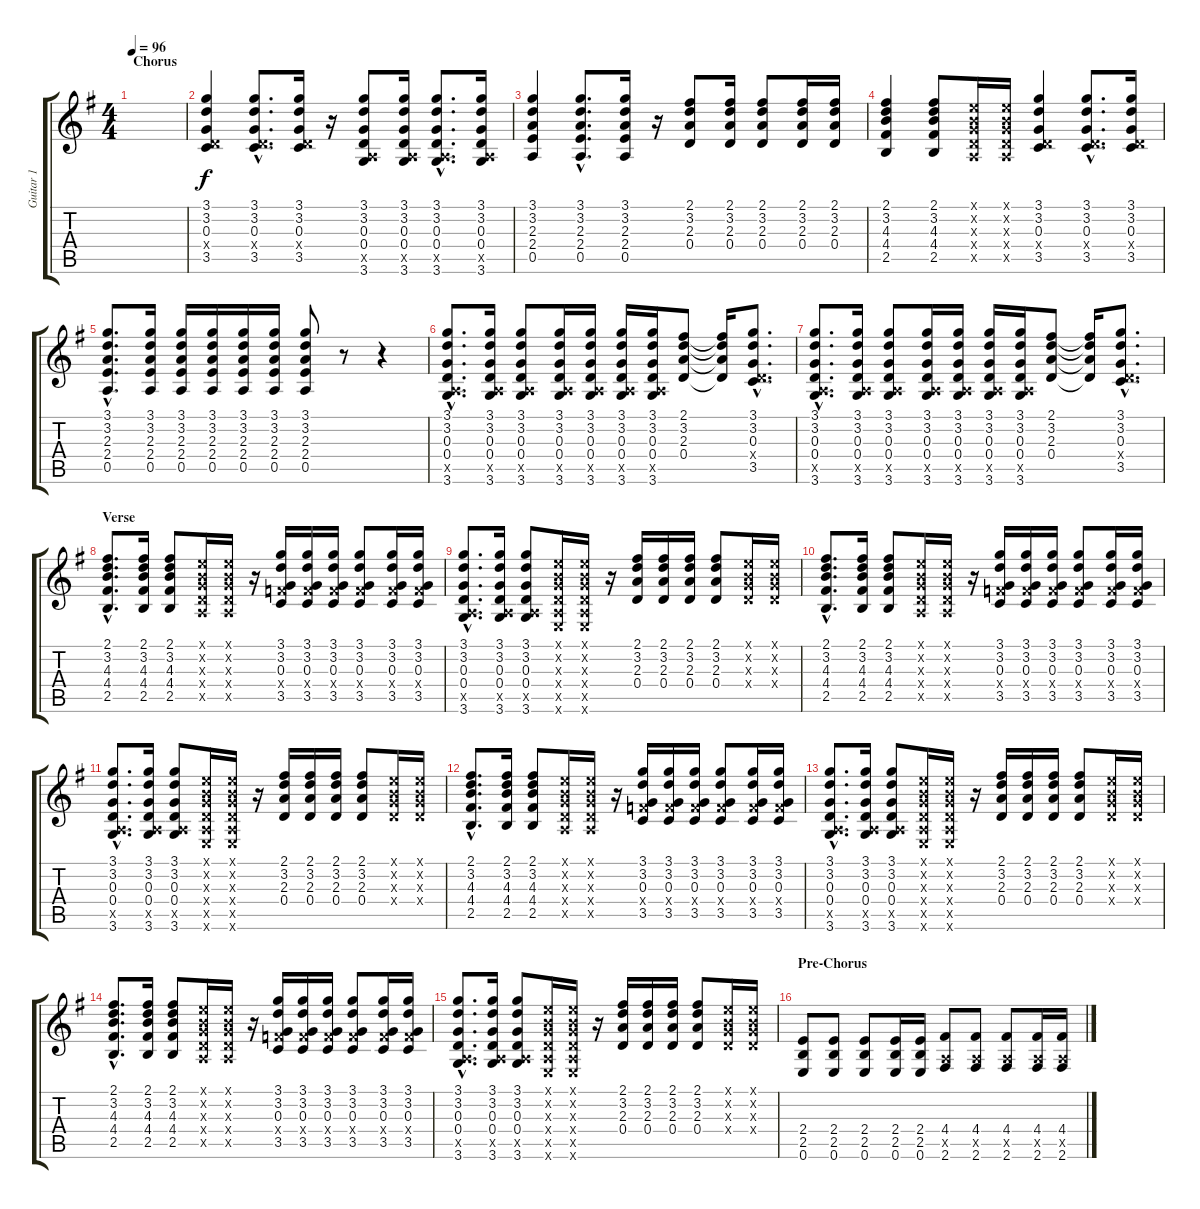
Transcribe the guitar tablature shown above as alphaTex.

\track ("Guitar 1" "Guitar 1") {instrument distortionguitar}
\staff {score tabs}
\tuning (E4 B3 G3 D3 A2 E2) {hide}
\ts (4 4)
\section ("" "Chorus")
\tempo 96
\clef g2
\ks g
|
(3.1 3.2 0.3 0.4{x} 3.5).4{volume 9} (3.1{hac} 3.2{hac} 0.3{hac} 0.4{hac x} 3.5{hac}).8{d} (3.1 3.2 0.3 0.4{x} 3.5).16 r.16 (3.1 3.2 0.3 0.4 0.5{x} 3.6).8 (3.1 3.2 0.3 0.4 0.5{x} 3.6).16 (3.1{hac} 3.2{hac} 0.3{hac} 0.4{hac} 0.5{hac x} 3.6{hac}).8{d} (3.1 3.2 0.3 0.4 0.5{x} 3.6).16 |
(3.1 3.2 2.3 2.4 0.5).4 (3.1{hac} 3.2{hac} 2.3{hac} 2.4{hac} 0.5{hac}).8{d} (3.1 3.2 2.3 2.4 0.5).16 r.16 (2.1 3.2 2.3 0.4).8 (2.1 3.2 2.3 0.4).16 (2.1 3.2 2.3 0.4).8 (2.1 3.2 2.3 0.4).16 (2.1 3.2 2.3 0.4).16 |
(2.1 3.2 4.3 4.4 2.5).4 (2.1 3.2 4.3 4.4 2.5).8 (0.1{x} 0.2{x} 0.3{x} 0.4{x} 0.5{x}).16 (0.1{x} 0.2{x} 0.3{x} 0.4{x} 0.5{x}).16 (3.1 3.2 0.3 0.4{x} 3.5).4 (3.1{hac} 3.2{hac} 0.3{hac} 0.4{hac x} 3.5{hac}).8{d} (3.1 3.2 0.3 0.4{x} 3.5).16 |
(3.1{hac} 3.2{hac} 2.3{hac} 2.4{hac} 0.5{hac}).8{d} (3.1 3.2 2.3 2.4 0.5).16 (3.1 3.2 2.3 2.4 0.5).16 (3.1 3.2 2.3 2.4 0.5).16 (3.1 3.2 2.3 2.4 0.5).16 (3.1 3.2 2.3 2.4 0.5).16 (3.1 3.2 2.3 2.4 0.5).8 r.8 r.4 |
(3.1{hac} 3.2{hac} 0.3{hac} 0.4{hac} 0.5{hac x} 3.6{hac}).8{d volume 12} (3.1 3.2 0.3 0.4 0.5{x} 3.6).16 (3.1 3.2 0.3 0.4 0.5{x} 3.6).8 (3.1 3.2 0.3 0.4 0.5{x} 3.6).16 (3.1 3.2 0.3 0.4 0.5{x} 3.6).16 (3.1 3.2 0.3 0.4 0.5{x} 3.6).16 (3.1 3.2 0.3 0.4 0.5{x} 3.6).16 (2.1 3.2 2.3 0.4).8 (2.1{t} 3.2{t} 2.3{t} 0.4{t}).16 (3.1{hac} 3.2{hac} 0.3{hac} 0.4{hac x} 3.5{hac}).8{d} |
(3.1{hac} 3.2{hac} 0.3{hac} 0.4{hac} 0.5{hac x} 3.6{hac}).8{d} (3.1 3.2 0.3 0.4 0.5{x} 3.6).16 (3.1 3.2 0.3 0.4 0.5{x} 3.6).8 (3.1 3.2 0.3 0.4 0.5{x} 3.6).16 (3.1 3.2 0.3 0.4 0.5{x} 3.6).16 (3.1 3.2 0.3 0.4 0.5{x} 3.6).16 (3.1 3.2 0.3 0.4 0.5{x} 3.6).16 (2.1 3.2 2.3 0.4).8 (2.1{t} 3.2{t} 2.3{t} 0.4{t}).16 (3.1{hac} 3.2{hac} 0.3{hac} 0.4{hac x} 3.5{hac}).8{d} |
\section ("" "Verse")
(2.1{hac} 3.2{hac} 4.3{hac} 4.4{hac} 2.5{hac}).8{d} (2.1 3.2 4.3 4.4 2.5).16 (2.1 3.2 4.3 4.4 2.5).8 (0.1{x} 0.2{x} 0.3{x} 0.4{x} 0.5{x}).16 (0.1{x} 0.2{x} 0.3{x} 0.4{x} 0.5{x}).16 r.16 (3.1 3.2 0.3 3.4{x} 3.5).16 (3.1 3.2 0.3 3.4{x} 3.5).16 (3.1 3.2 0.3 3.4{x} 3.5).16 (3.1 3.2 0.3 3.4{x} 3.5).8 (3.1 3.2 0.3 3.4{x} 3.5).16 (3.1 3.2 0.3 3.4{x} 3.5).16 |
(3.1{hac} 3.2{hac} 0.3{hac} 0.4{hac} 0.5{hac x} 3.6{hac}).8{d} (3.1 3.2 0.3 0.4 0.5{x} 3.6).16 (3.1 3.2 0.3 0.4 0.5{x} 3.6).8 (0.1{x} 0.2{x} 0.3{x} 0.4{x} 0.5{x} 0.6{x}).16 (0.1{x} 0.2{x} 0.3{x} 0.4{x} 0.5{x} 0.6{x}).16 r.16 (2.1 3.2 2.3 0.4).16 (2.1 3.2 2.3 0.4).16 (2.1 3.2 2.3 0.4).16 (2.1 3.2 2.3 0.4).8 (0.1{x} 0.2{x} 0.3{x} 0.4{x}).16 (0.1{x} 0.2{x} 0.3{x} 0.4{x}).16 |
(2.1{hac} 3.2{hac} 4.3{hac} 4.4{hac} 2.5{hac}).8{d} (2.1 3.2 4.3 4.4 2.5).16 (2.1 3.2 4.3 4.4 2.5).8 (0.1{x} 0.2{x} 0.3{x} 0.4{x} 0.5{x}).16 (0.1{x} 0.2{x} 0.3{x} 0.4{x} 0.5{x}).16 r.16 (3.1 3.2 0.3 3.4{x} 3.5).16 (3.1 3.2 0.3 3.4{x} 3.5).16 (3.1 3.2 0.3 3.4{x} 3.5).16 (3.1 3.2 0.3 3.4{x} 3.5).8 (3.1 3.2 0.3 3.4{x} 3.5).16 (3.1 3.2 0.3 3.4{x} 3.5).16 |
(3.1{hac} 3.2{hac} 0.3{hac} 0.4{hac} 0.5{hac x} 3.6{hac}).8{d} (3.1 3.2 0.3 0.4 0.5{x} 3.6).16 (3.1 3.2 0.3 0.4 0.5{x} 3.6).8 (0.1{x} 0.2{x} 0.3{x} 0.4{x} 0.5{x} 0.6{x}).16 (0.1{x} 0.2{x} 0.3{x} 0.4{x} 0.5{x} 0.6{x}).16 r.16 (2.1 3.2 2.3 0.4).16 (2.1 3.2 2.3 0.4).16 (2.1 3.2 2.3 0.4).16 (2.1 3.2 2.3 0.4).8 (0.1{x} 0.2{x} 0.3{x} 0.4{x}).16 (0.1{x} 0.2{x} 0.3{x} 0.4{x}).16 |
(2.1{hac} 3.2{hac} 4.3{hac} 4.4{hac} 2.5{hac}).8{d} (2.1 3.2 4.3 4.4 2.5).16 (2.1 3.2 4.3 4.4 2.5).8 (0.1{x} 0.2{x} 0.3{x} 0.4{x} 0.5{x}).16 (0.1{x} 0.2{x} 0.3{x} 0.4{x} 0.5{x}).16 r.16 (3.1 3.2 0.3 3.4{x} 3.5).16 (3.1 3.2 0.3 3.4{x} 3.5).16 (3.1 3.2 0.3 3.4{x} 3.5).16 (3.1 3.2 0.3 3.4{x} 3.5).8 (3.1 3.2 0.3 3.4{x} 3.5).16 (3.1 3.2 0.3 3.4{x} 3.5).16 |
(3.1{hac} 3.2{hac} 0.3{hac} 0.4{hac} 0.5{hac x} 3.6{hac}).8{d} (3.1 3.2 0.3 0.4 0.5{x} 3.6).16 (3.1 3.2 0.3 0.4 0.5{x} 3.6).8 (0.1{x} 0.2{x} 0.3{x} 0.4{x} 0.5{x} 0.6{x}).16 (0.1{x} 0.2{x} 0.3{x} 0.4{x} 0.5{x} 0.6{x}).16 r.16 (2.1 3.2 2.3 0.4).16 (2.1 3.2 2.3 0.4).16 (2.1 3.2 2.3 0.4).16 (2.1 3.2 2.3 0.4).8 (0.1{x} 0.2{x} 0.3{x} 0.4{x}).16 (0.1{x} 0.2{x} 0.3{x} 0.4{x}).16 |
(2.1{hac} 3.2{hac} 4.3{hac} 4.4{hac} 2.5{hac}).8{d} (2.1 3.2 4.3 4.4 2.5).16 (2.1 3.2 4.3 4.4 2.5).8 (0.1{x} 0.2{x} 0.3{x} 0.4{x} 0.5{x}).16 (0.1{x} 0.2{x} 0.3{x} 0.4{x} 0.5{x}).16 r.16 (3.1 3.2 0.3 3.4{x} 3.5).16 (3.1 3.2 0.3 3.4{x} 3.5).16 (3.1 3.2 0.3 3.4{x} 3.5).16 (3.1 3.2 0.3 3.4{x} 3.5).8 (3.1 3.2 0.3 3.4{x} 3.5).16 (3.1 3.2 0.3 3.4{x} 3.5).16 |
(3.1{hac} 3.2{hac} 0.3{hac} 0.4{hac} 0.5{hac x} 3.6{hac}).8{d} (3.1 3.2 0.3 0.4 0.5{x} 3.6).16 (3.1 3.2 0.3 0.4 0.5{x} 3.6).8 (0.1{x} 0.2{x} 0.3{x} 0.4{x} 0.5{x} 0.6{x}).16 (0.1{x} 0.2{x} 0.3{x} 0.4{x} 0.5{x} 0.6{x}).16 r.16 (2.1 3.2 2.3 0.4).16 (2.1 3.2 2.3 0.4).16 (2.1 3.2 2.3 0.4).16 (2.1 3.2 2.3 0.4).8 (0.1{x} 0.2{x} 0.3{x} 0.4{x}).16 (0.1{x} 0.2{x} 0.3{x} 0.4{x}).16 |
\section ("" "Pre-Chorus")
(2.4 2.5 0.6).8 (2.4 2.5 0.6).8 (2.4 2.5 0.6).8 (2.4 2.5 0.6).16 (2.4 2.5 0.6).16 (4.4 0.5{x} 2.6).8 (4.4 0.5{x} 2.6).8 (4.4 0.5{x} 2.6).8 (4.4 0.5{x} 2.6).16 (4.4 0.5{x} 2.6).16
